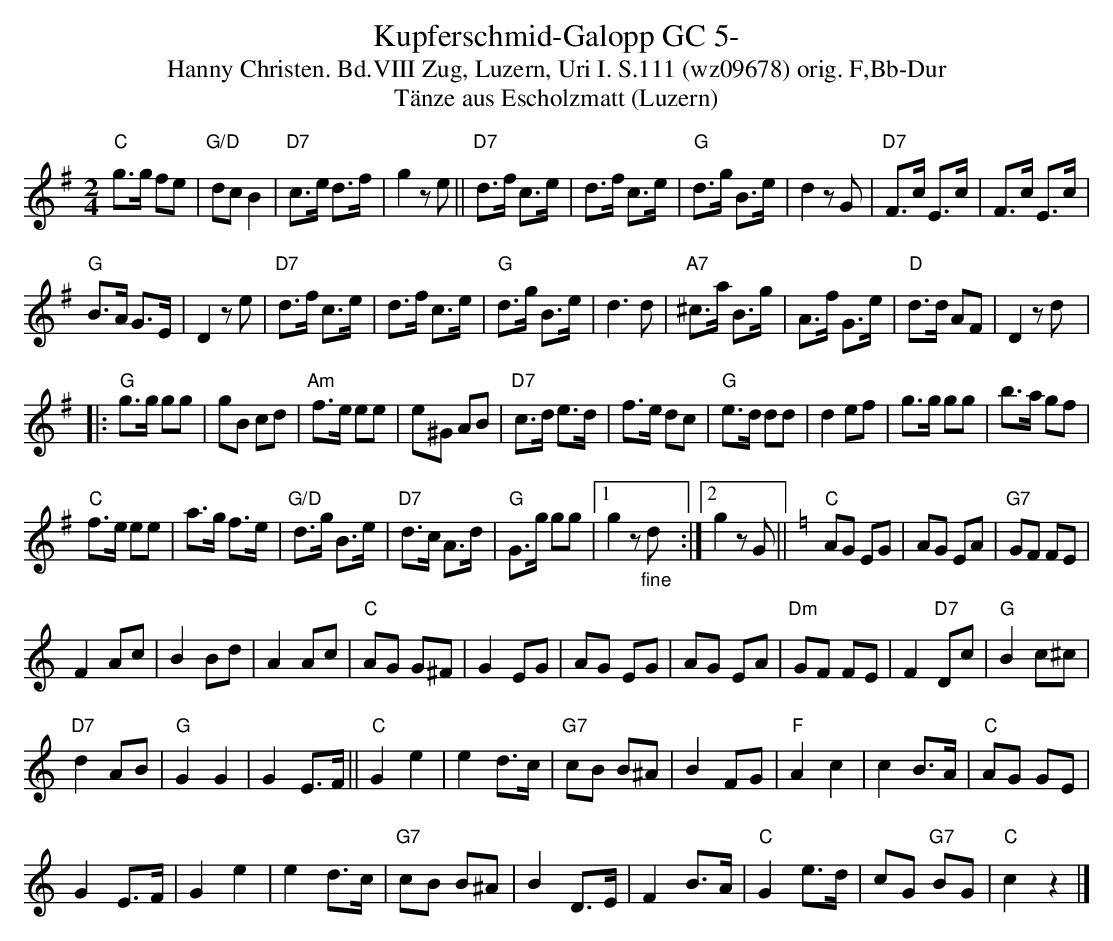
X:1
T:Kupferschmid-Galopp GC 5-
T:Hanny Christen. Bd.VIII Zug, Luzern, Uri I. S.111 (wz09678) orig. F,Bb-Dur
T:T\"anze aus Escholzmatt (Luzern)
M:2/4
L:1/8
K:Gmaj
"C"g>g fe | "G/D"dc B2 | "D7"c>e d>f | g2ze || "D7"d>f c>e | d>f c>e | "G"d>g B>e | d2zG | "D7"F>c E>c | F>c E>c |
"G"B>A G>E | D2ze | "D7"d>f c>e | d>f c>e | "G"d>g B>e | d3d | "A7"^c>a B>g | A>f G>e | "D"d>d AF | D2zd |:
"G"g>g gg | gB cd | "Am"f>e ee | e^G AB | "D7"c>d e>d | f>e dc | "G"e>d dd | d2 ef | g>g gg | b>a gf |
"C"f>e ee | a>g f>e | "G/D"d>g B>e | "D7"d>c A>d | "G"G>g gg |1 g2z"_fine"d :|2 g2zG || [K:Cmaj] "C"AG EG | AG EA | "G7"GF FE |
F2 Ac | B2 Bd | A2Ac | "C"AG G^F | G2 EG | AG EG | AG EA | "Dm"GF FE | F2 "D7"Dc | "G"B2 c^c |
"D7"d2 AB | "G"G2G2 | G2 E>F || "C"G2e2 | e2 d>c | "G7"cB B^A | B2 FG | "F"A2c2 | c2 B>A | "C"AG GE |
G2 E>F | G2e2 | e2 d>c | "G7"cB B^A | B2 D>E | F2 B>A | "C"G2 e>d | cG "G7"BG | "C"c2z2 |]
